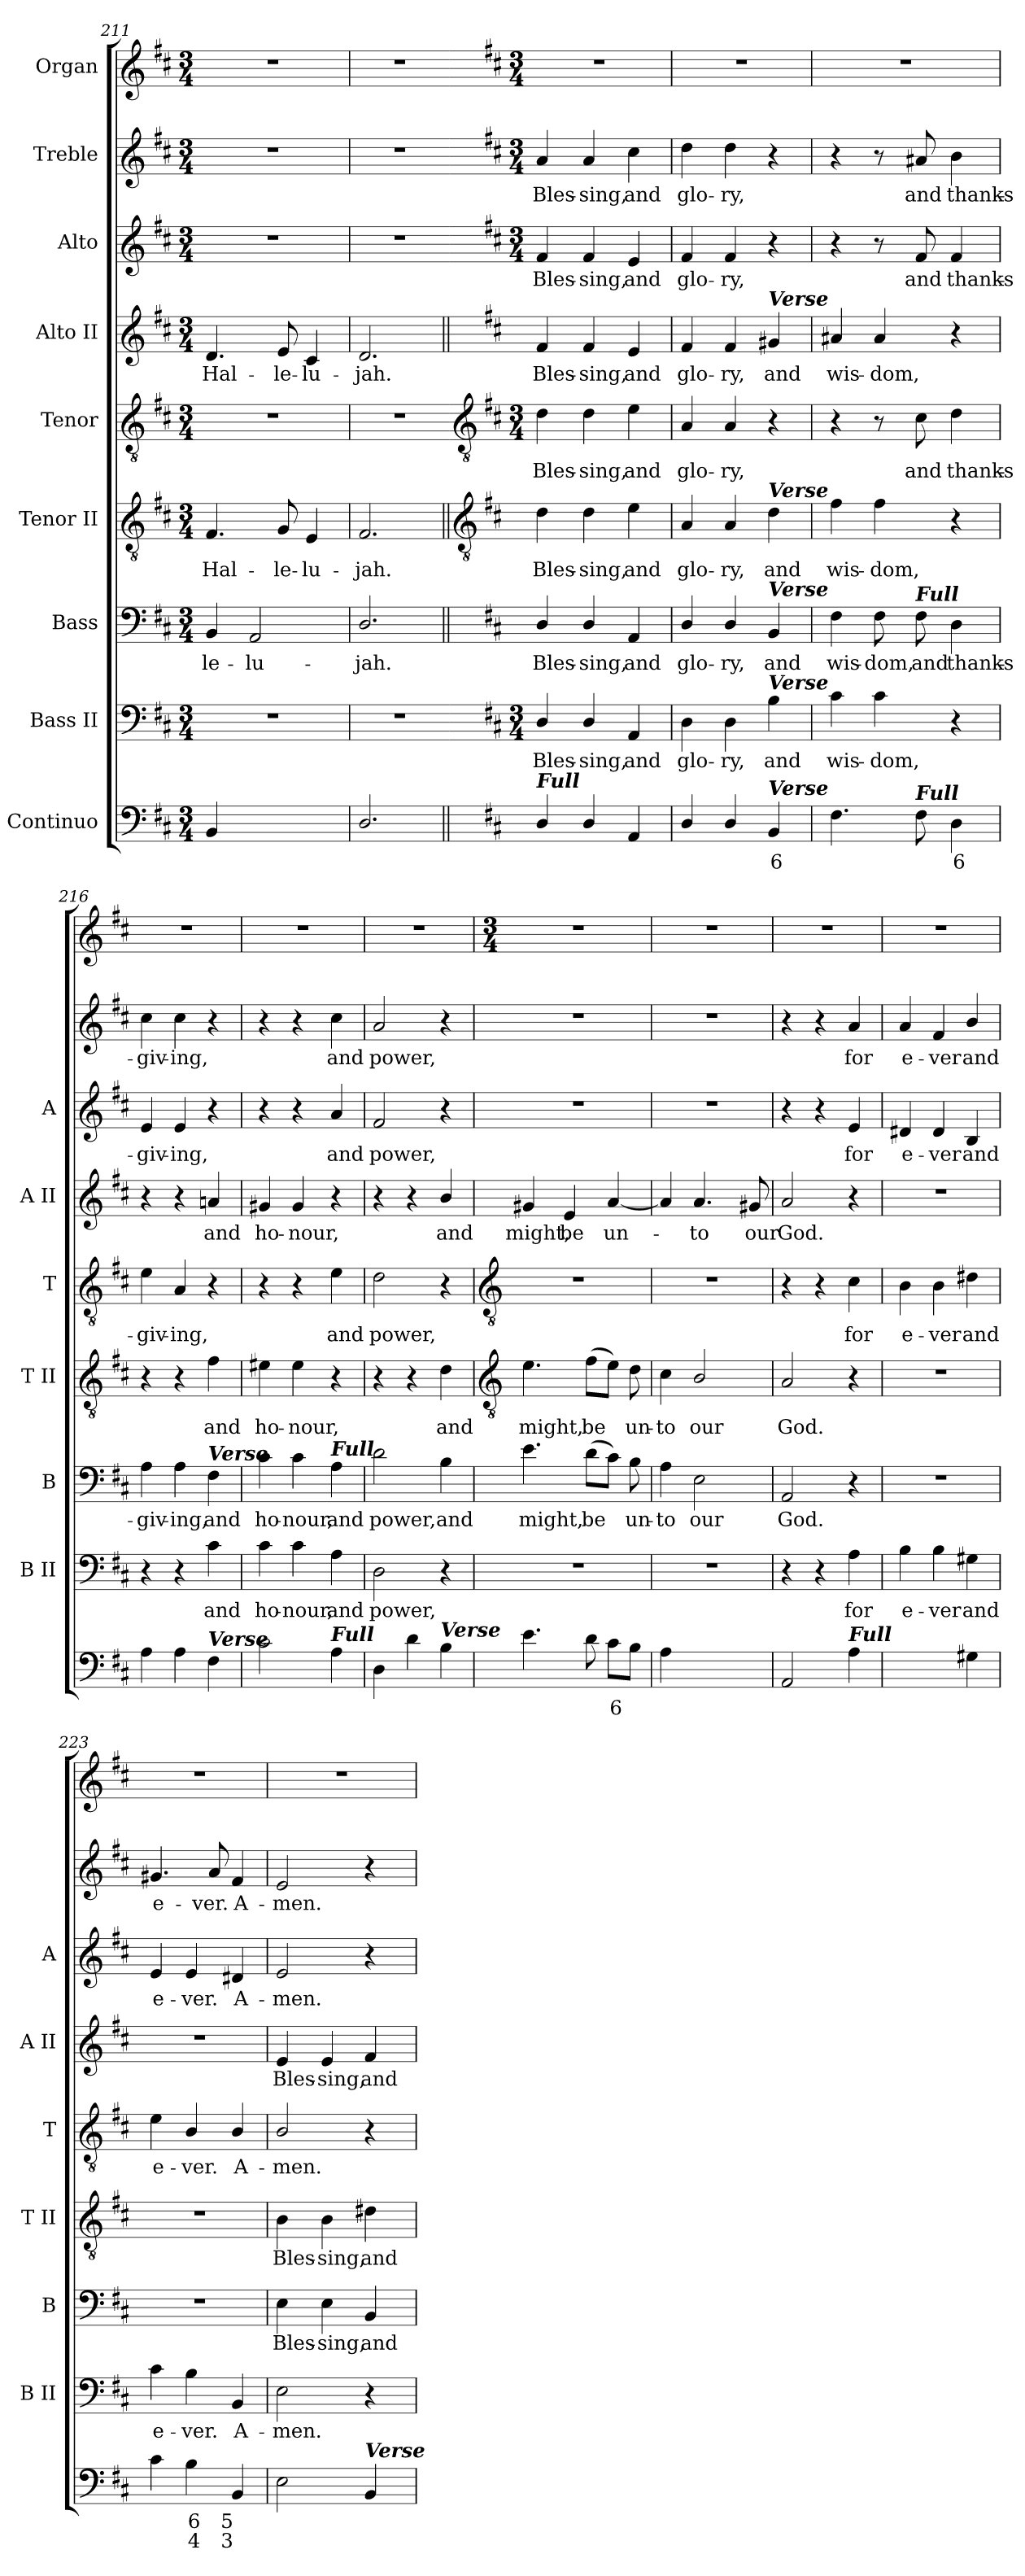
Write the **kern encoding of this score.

**kern	**text	**text	**kern	**text	**kern	**text	**kern	**text	**kern	**text	**kern	**text	**kern	**text	**kern	**text	**kern
*part9	*part9	*part9	*part8	*part8	*part7	*part7	*part6	*part6	*part5	*part5	*part4	*part4	*part3	*part3	*part2	*part2	*part1
*staff9	*staff9	*staff9	*staff8	*staff8	*staff7	*staff7	*staff6	*staff6	*staff5	*staff5	*staff4	*staff4	*staff3	*staff3	*staff2	*staff2	*staff1
*I"Continuo	*	*	*I"Bass II	*	*I"Bass	*	*I"Tenor II	*	*I"Tenor	*	*I"Alto II	*	*I"Alto	*	*I"Treble	*	*I"Organ
*	*	*	*I'B II	*	*I'B	*	*I'T II	*	*I'T	*	*I'A II	*	*I'A	*	*	*	*
*clefF4	*	*	*clefF4	*	*clefF4	*	*clefGv2	*	*clefGv2	*	*clefG2	*	*clefG2	*	*clefG2	*	*clefG2
*k[f#c#]	*	*	*k[f#c#]	*	*k[f#c#]	*	*k[f#c#]	*	*k[f#c#]	*	*k[f#c#]	*	*k[f#c#]	*	*k[f#c#]	*	*k[f#c#]
*D:	*	*	*D:	*	*D:	*	*D:	*	*D:	*	*D:	*	*D:	*	*D:	*	*D:
*M3/4	*	*	*M3/4	*	*M3/4	*	*M3/4	*	*M3/4	*	*M3/4	*	*M3/4	*	*M3/4	*	*M3/4
=211	=211	=211	=211	=211	=211	=211	=211	=211	=211	=211	=211	=211	=211	=211	=211	=211	=211
!	!	!	!	!	!	!LO:LY:b	!	!LO:LY:b	!	!	!	!LO:LY:b	!	!	!	!	!
4BB	.	.	2.r	.	4BB	le-	4.F#	Hal-	2.r	.	4.d	Hal-	2.r	.	2.r	.	2.r
!	!LO:LY:b	!LO:LY:b	!	!	!	!LO:LY:b	!	!	!	!	!	!	!	!	!	!	!
[4AAyy	6	4	.	.	2AA	-lu-	.	.	.	.	.	.	.	.	.	.	.
!	!	!	!	!	!	!	!	!LO:LY:b	!	!	!	!LO:LY:b	!	!	!	!	!
.	.	.	.	.	.	.	8G	-le-	.	.	8e	-le-	.	.	.	.	.
!	!LO:LY:b	!LO:LY:b	!	!	!	!	!	!LO:LY:b	!	!	!	!LO:LY:b	!	!	!	!	!
4AAyy]	5	3	.	.	.	.	4E	-lu-	.	.	4c#	-lu-	.	.	.	.	.
=212	=212	=212	=212	=212	=212	=212	=212	=212	=212	=212	=212	=212	=212	=212	=212	=212	=212
!	!	!	!	!	!	!LO:LY:b	!	!LO:LY:b	!	!	!	!LO:LY:b	!	!	!	!	!
2.D/	.	.	2.r	.	2.D/	-jah.	2.F#	-jah.	2.r	.	2.d	-jah.	2.r	.	2.r	.	2.r
!!LO:LB:g=z
=213||	=213	=213	=213	=213	=213||	=213	=213||	=213	=213	=213	=213||	=213	=213	=213	=213	=213	=213
*	*	*	*	*	*	*	*clefGv2	*	*clefGv2	*	*	*	*	*	*	*	*
*	*	*	*k[f#c#]	*	*	*	*	*	*k[f#c#]	*	*	*	*k[f#c#]	*	*k[f#c#]	*	*
*	*	*	*D:	*	*	*	*	*	*D:	*	*	*	*D:	*	*D:	*	*
*	*	*	*M3/4	*	*	*	*	*	*M3/4	*	*	*	*M3/4	*	*M3/4	*	*M3/4
!LO:TX:a:Bi:t=Full	!	!	!	!	!	!	!	!	!	!	!	!	!	!	!	!	!
!	!	!	!	!LO:LY:b	!	!LO:LY:b	!	!LO:LY:b	!	!LO:LY:b	!	!LO:LY:b	!	!LO:LY:b	!	!LO:LY:b	!
4D/	.	.	4D/	Bles-	4D/	Bles-	4d	Bles-	4d	Bles-	4f#	Bles-	4f#	Bles-	4a	Bles-	2.r
!	!	!	!	!LO:LY:b	!	!LO:LY:b	!	!LO:LY:b	!	!LO:LY:b	!	!LO:LY:b	!	!LO:LY:b	!	!LO:LY:b	!
4D/	.	.	4D/	-sing,	4D/	-sing,	4d	-sing,	4d	-sing,	4f#	-sing,	4f#	-sing,	4a	-sing,	.
!	!	!	!	!LO:LY:b	!	!LO:LY:b	!	!LO:LY:b	!	!LO:LY:b	!	!LO:LY:b	!	!LO:LY:b	!	!LO:LY:b	!
4AA	.	.	4AA	and	4AA	and	4e	and	4e	and	4e	and	4e	and	4cc#	and	.
=214	=214	=214	=214	=214	=214	=214	=214	=214	=214	=214	=214	=214	=214	=214	=214	=214	=214
!	!	!	!	!LO:LY:b	!	!LO:LY:b	!	!LO:LY:b	!	!LO:LY:b	!	!LO:LY:b	!	!LO:LY:b	!	!LO:LY:b	!
4D/	.	.	4D	glo-	4D/	glo-	4A	glo-	4A	glo-	4f#	glo-	4f#	glo-	4dd	glo-	2.r
!	!	!	!	!LO:LY:b	!	!LO:LY:b	!	!LO:LY:b	!	!LO:LY:b	!	!LO:LY:b	!	!LO:LY:b	!	!LO:LY:b	!
4D/	.	.	4D	-ry,	4D/	-ry,	4A	-ry,	4A	-ry,	4f#	-ry,	4f#	-ry,	4dd	-ry,	.
!	!	!	!	!	!	!	!	!	!	!	!LO:TX:a:Bi:t=Verse	!	!	!	!	!	!
!	!	!	!	!	!	!	!LO:TX:a:Bi:t=Verse	!	!	!	!	!	!	!	!	!	!
!	!	!	!	!	!LO:TX:a:Bi:t=Verse	!	!	!	!	!	!	!	!	!	!	!	!
!	!	!	!LO:TX:a:Bi:t=Verse	!	!	!	!	!	!	!	!	!	!	!	!	!	!
!LO:TX:a:Bi:t=Verse	!	!	!	!	!	!	!	!	!	!	!	!	!	!	!	!	!
!	!LO:LY:b	!	!	!LO:LY:b	!	!LO:LY:b	!	!LO:LY:b	!	!	!	!LO:LY:b	!	!	!	!	!
4BB	6	.	4B	and	4BB	and	4d	and	4r	.	4g#X	and	4r	.	4r	.	.
=215	=215	=215	=215	=215	=215	=215	=215	=215	=215	=215	=215	=215	=215	=215	=215	=215	=215
!	!	!	!	!LO:LY:b	!	!LO:LY:b	!	!LO:LY:b	!	!	!	!LO:LY:b	!	!	!	!	!
4.F#	.	.	4c#	wis-	4F#	wis-	4f#	wis-	4r	.	4a#X	wis-	4r	.	4r	.	2.r
!	!	!	!	!LO:LY:b	!	!LO:LY:b	!	!LO:LY:b	!	!	!	!LO:LY:b	!	!	!	!	!
.	.	.	4c#	-dom,	8F#	-dom,	4f#	-dom,	8r	.	4a#	-dom,	8r	.	8r	.	.
!	!	!	!	!	!LO:TX:a:Bi:t=Full	!	!	!	!	!	!	!	!	!	!	!	!
!LO:TX:a:Bi:t=Full	!	!	!	!	!	!	!	!	!	!	!	!	!	!	!	!	!
!	!	!	!	!	!	!LO:LY:b	!	!	!	!LO:LY:b	!	!	!	!LO:LY:b	!	!LO:LY:b	!
8F#	.	.	.	.	8F#	and	.	.	8c#	and	.	.	8f#	and	8a#X	and	.
!	!LO:LY:b	!	!	!	!	!LO:LY:b	!	!	!	!LO:LY:b	!	!	!	!LO:LY:b	!	!LO:LY:b	!
4D	6	.	4r	.	4D	thanks-	4r	.	4d	thanks-	4r	.	4f#	thanks-	4b	thanks-	.
=216	=216	=216	=216	=216	=216	=216	=216	=216	=216	=216	=216	=216	=216	=216	=216	=216	=216
!	!	!	!	!	!	!LO:LY:b	!	!	!	!LO:LY:b	!	!	!	!LO:LY:b	!	!LO:LY:b	!
4A	.	.	4r	.	4A	-giv-	4r	.	4e	-giv-	4r	.	4e	-giv-	4cc#	-giv-	2.r
!	!	!	!	!	!	!LO:LY:b	!	!	!	!LO:LY:b	!	!	!	!LO:LY:b	!	!LO:LY:b	!
4A	.	.	4r	.	4A	-ing,	4r	.	4A	-ing,	4r	.	4e	-ing,	4cc#	-ing,	.
!	!	!	!	!	!LO:TX:a:Bi:t=Verse	!	!	!	!	!	!	!	!	!	!	!	!
!LO:TX:a:Bi:t=Verse	!	!	!	!	!	!	!	!	!	!	!	!	!	!	!	!	!
!	!	!	!	!LO:LY:b	!	!LO:LY:b	!	!LO:LY:b	!	!	!	!LO:LY:b	!	!	!	!	!
4F#	.	.	4c#	and	4F#	and	4f#	and	4r	.	4an	and	4r	.	4r	.	.
=217	=217	=217	=217	=217	=217	=217	=217	=217	=217	=217	=217	=217	=217	=217	=217	=217	=217
!	!	!	!	!LO:LY:b	!	!LO:LY:b	!	!LO:LY:b	!	!	!	!LO:LY:b	!	!	!	!	!
2c#	.	.	4c#	ho-	4c#	ho-	4e#X	ho-	4r	.	4g#X	ho-	4r	.	4r	.	2.r
!	!	!	!	!LO:LY:b	!	!LO:LY:b	!	!LO:LY:b	!	!	!	!LO:LY:b	!	!	!	!	!
.	.	.	4c#	-nour,	4c#	-nour,	4e#	-nour,	4r	.	4g#	-nour,	4r	.	4r	.	.
!	!	!	!	!	!LO:TX:a:Bi:t=Full	!	!	!	!	!	!	!	!	!	!	!	!
!LO:TX:a:Bi:t=Full	!	!	!	!	!	!	!	!	!	!	!	!	!	!	!	!	!
!	!	!	!	!LO:LY:b	!	!LO:LY:b	!	!	!	!LO:LY:b	!	!	!	!LO:LY:b	!	!LO:LY:b	!
4A	.	.	4A	and	4A	and	4r	.	4e	and	4r	.	4a	and	4cc#	and	.
=218	=218	=218	=218	=218	=218	=218	=218	=218	=218	=218	=218	=218	=218	=218	=218	=218	=218
!	!	!	!	!LO:LY:b	!	!LO:LY:b	!	!	!	!LO:LY:b	!	!	!	!LO:LY:b	!	!LO:LY:b	!
4D	.	.	2D	power,	2d	power,	4r	.	2d	power,	4r	.	2f#	power,	2a	power,	2.r
4d	.	.	.	.	.	.	4r	.	.	.	4r	.	.	.	.	.	.
!LO:TX:a:Bi:t=Verse	!	!	!	!	!	!	!	!	!	!	!	!	!	!	!	!	!
!	!	!	!	!	!	!LO:LY:b	!	!LO:LY:b	!	!	!	!LO:LY:b	!	!	!	!	!
4B	.	.	4r	.	4B	and	4d	and	4r	.	4b/	and	4r	.	4r	.	.
!!LO:LB:g=z
=219	=219	=219	=219	=219	=219	=219	=219	=219	=219	=219	=219	=219	=219	=219	=219	=219	=219
*	*	*	*	*	*	*	*clefGv2	*	*clefGv2	*	*	*	*	*	*	*	*
*	*	*	*	*	*	*	*	*	*	*	*	*	*	*	*	*	*M3/4
!	!	!	!LO:N:vis=1	!	!	!LO:LY:b	!	!LO:LY:b	!LO:N:vis=1	!	!	!LO:LY:b	!LO:N:vis=1	!	!LO:N:vis=1	!	!
4.e	.	.	2.r	.	4.e	might,	4.e	might,	2.r	.	4g#X	might,	2.r	.	2.r	.	2.r
!	!	!	!	!	!	!	!	!	!	!	!	!LO:LY:b	!	!	!	!	!
.	.	.	.	.	.	.	.	.	.	.	4e	be	.	.	.	.	.
!	!	!	!	!	!	!LO:LY:b	!	!LO:LY:b	!	!	!	!	!	!	!	!	!
8d	.	.	.	.	(>8dL	be	(>8f#L	be	.	.	.	.	.	.	.	.	.
!	!LO:LY:b	!	!	!	!	!	!	!	!	!	!	!LO:LY:b	!	!	!	!	!
8c#L	6	.	.	.	8c#J)	.	8eJ)	.	.	.	[4a	un-	.	.	.	.	.
!	!	!	!	!	!	!LO:LY:b	!	!LO:LY:b	!	!	!	!	!	!	!	!	!
8BJ	.	.	.	.	8B	un-	8d	un-	.	.	.	.	.	.	.	.	.
=220	=220	=220	=220	=220	=220	=220	=220	=220	=220	=220	=220	=220	=220	=220	=220	=220	=220
!	!	!	!LO:N:vis=1	!	!	!LO:LY:b	!	!LO:LY:b	!LO:N:vis=1	!	!	!	!LO:N:vis=1	!	!LO:N:vis=1	!	!
4A	.	.	2.r	.	4A	-to	4c#	-to	2.r	.	4a]	.	2.r	.	2.r	.	2.r
!	!LO:LY:b	!	!	!	!	!LO:LY:b	!	!LO:LY:b	!	!	!	!LO:LY:b	!	!	!	!	!
[4Eyy	4	.	.	.	2E	our	2B/	our	.	.	4.a	to	.	.	.	.	.
!	!LO:LY:b	!	!	!	!	!	!	!	!	!	!	!	!	!	!	!	!
4Eyy]	3	.	.	.	.	.	.	.	.	.	.	.	.	.	.	.	.
!	!	!	!	!	!	!	!	!	!	!	!	!LO:LY:b	!	!	!	!	!
.	.	.	.	.	.	.	.	.	.	.	8g#X	our	.	.	.	.	.
=221	=221	=221	=221	=221	=221	=221	=221	=221	=221	=221	=221	=221	=221	=221	=221	=221	=221
!	!	!	!	!	!	!LO:LY:b	!	!LO:LY:b	!	!	!	!LO:LY:b	!	!	!	!	!
2AA	.	.	4r	.	2AA	God.	2A	God.	4r	.	2a	God.	4r	.	4r	.	2.r
.	.	.	4r	.	.	.	.	.	4r	.	.	.	4r	.	4r	.	.
!LO:TX:a:Bi:t=Full	!	!	!	!	!	!	!	!	!	!	!	!	!	!	!	!	!
!	!	!	!	!LO:LY:b	!	!	!	!	!	!LO:LY:b	!	!	!	!LO:LY:b	!	!LO:LY:b	!
4A	.	.	4A	for	4r	.	4r	.	4c#	for	4r	.	4e	for	4a	for	.
=222	=222	=222	=222	=222	=222	=222	=222	=222	=222	=222	=222	=222	=222	=222	=222	=222	=222
!	!LO:LY:b	!LO:LY:b	!	!LO:LY:b	!LO:N:vis=1	!	!LO:N:vis=1	!	!	!LO:LY:b	!LO:N:vis=1	!	!	!LO:LY:b	!	!LO:LY:b	!
[4Byy	7	3	4B	e-	2.r	.	2.r	.	4B	e-	2.r	.	4d#X	e-	4a	e-	2.r
!	!LO:LY:b	!	!	!LO:LY:b	!	!	!	!	!	!LO:LY:b	!	!	!	!LO:LY:b	!	!LO:LY:b	!
4Byy]	5	.	4B	-ver	.	.	.	.	4B	-ver	.	.	4d#	-ver	4f#	-ver	.
!	!	!	!	!LO:LY:b	!	!	!	!	!	!LO:LY:b	!	!	!	!LO:LY:b	!	!LO:LY:b	!
4G#X	.	.	4G#X	and	.	.	.	.	4d#X	and	.	.	4B	and	4b/	and	.
=223	=223	=223	=223	=223	=223	=223	=223	=223	=223	=223	=223	=223	=223	=223	=223	=223	=223
!	!	!	!	!LO:LY:b	!LO:N:vis=1	!	!LO:N:vis=1	!	!	!LO:LY:b	!LO:N:vis=1	!	!	!LO:LY:b	!	!LO:LY:b	!
4c#	.	.	4c#	e-	2.r	.	2.r	.	4e	e-	2.r	.	4e	e-	4.g#X	e-	2.r
!	!LO:LY:b	!LO:LY:b	!	!LO:LY:b	!	!	!	!	!	!LO:LY:b	!	!	!	!LO:LY:b	!	!	!
4B	6	4	4B	-ver.	.	.	.	.	4B/	-ver.	.	.	4e	-ver.	.	.	.
!	!	!	!	!	!	!	!	!	!	!	!	!	!	!	!	!LO:LY:b	!
.	.	.	.	.	.	.	.	.	.	.	.	.	.	.	8a	-ver.	.
!	!LO:LY:b	!LO:LY:b	!	!LO:LY:b	!	!	!	!	!	!LO:LY:b	!	!	!	!LO:LY:b	!	!LO:LY:b	!
4BB	5	3	4BB	A-	.	.	.	.	4B/	A-	.	.	4d#X	A-	4f#	A-	.
=224	=224	=224	=224	=224	=224	=224	=224	=224	=224	=224	=224	=224	=224	=224	=224	=224	=224
!	!	!	!	!LO:LY:b	!	!LO:LY:b	!	!LO:LY:b	!	!LO:LY:b	!	!LO:LY:b	!	!LO:LY:b	!	!LO:LY:b	!
2E	.	.	2E	-men.	4E	Bles-	4B	Bles-	2B/	-men.	4e	Bles-	2e	-men.	2e	-men.	2.r
!	!	!	!	!	!	!LO:LY:b	!	!LO:LY:b	!	!	!	!LO:LY:b	!	!	!	!	!
.	.	.	.	.	4E	-sing,	4B	-sing,	.	.	4e	-sing,	.	.	.	.	.
!LO:TX:a:Bi:t=Verse	!	!	!	!	!	!	!	!	!	!	!	!	!	!	!	!	!
!	!	!	!	!	!	!LO:LY:b	!	!LO:LY:b	!	!	!	!LO:LY:b	!	!	!	!	!
4BB	.	.	4r	.	4BB	and	4d#X	and	4r	.	4f#	and	4r	.	4r	.	.
=	=	=	=	=	=	=	=	=	=	=	=	=	=	=	=	=	=
*-	*-	*-	*-	*-	*-	*-	*-	*-	*-	*-	*-	*-	*-	*-	*-	*-	*-
